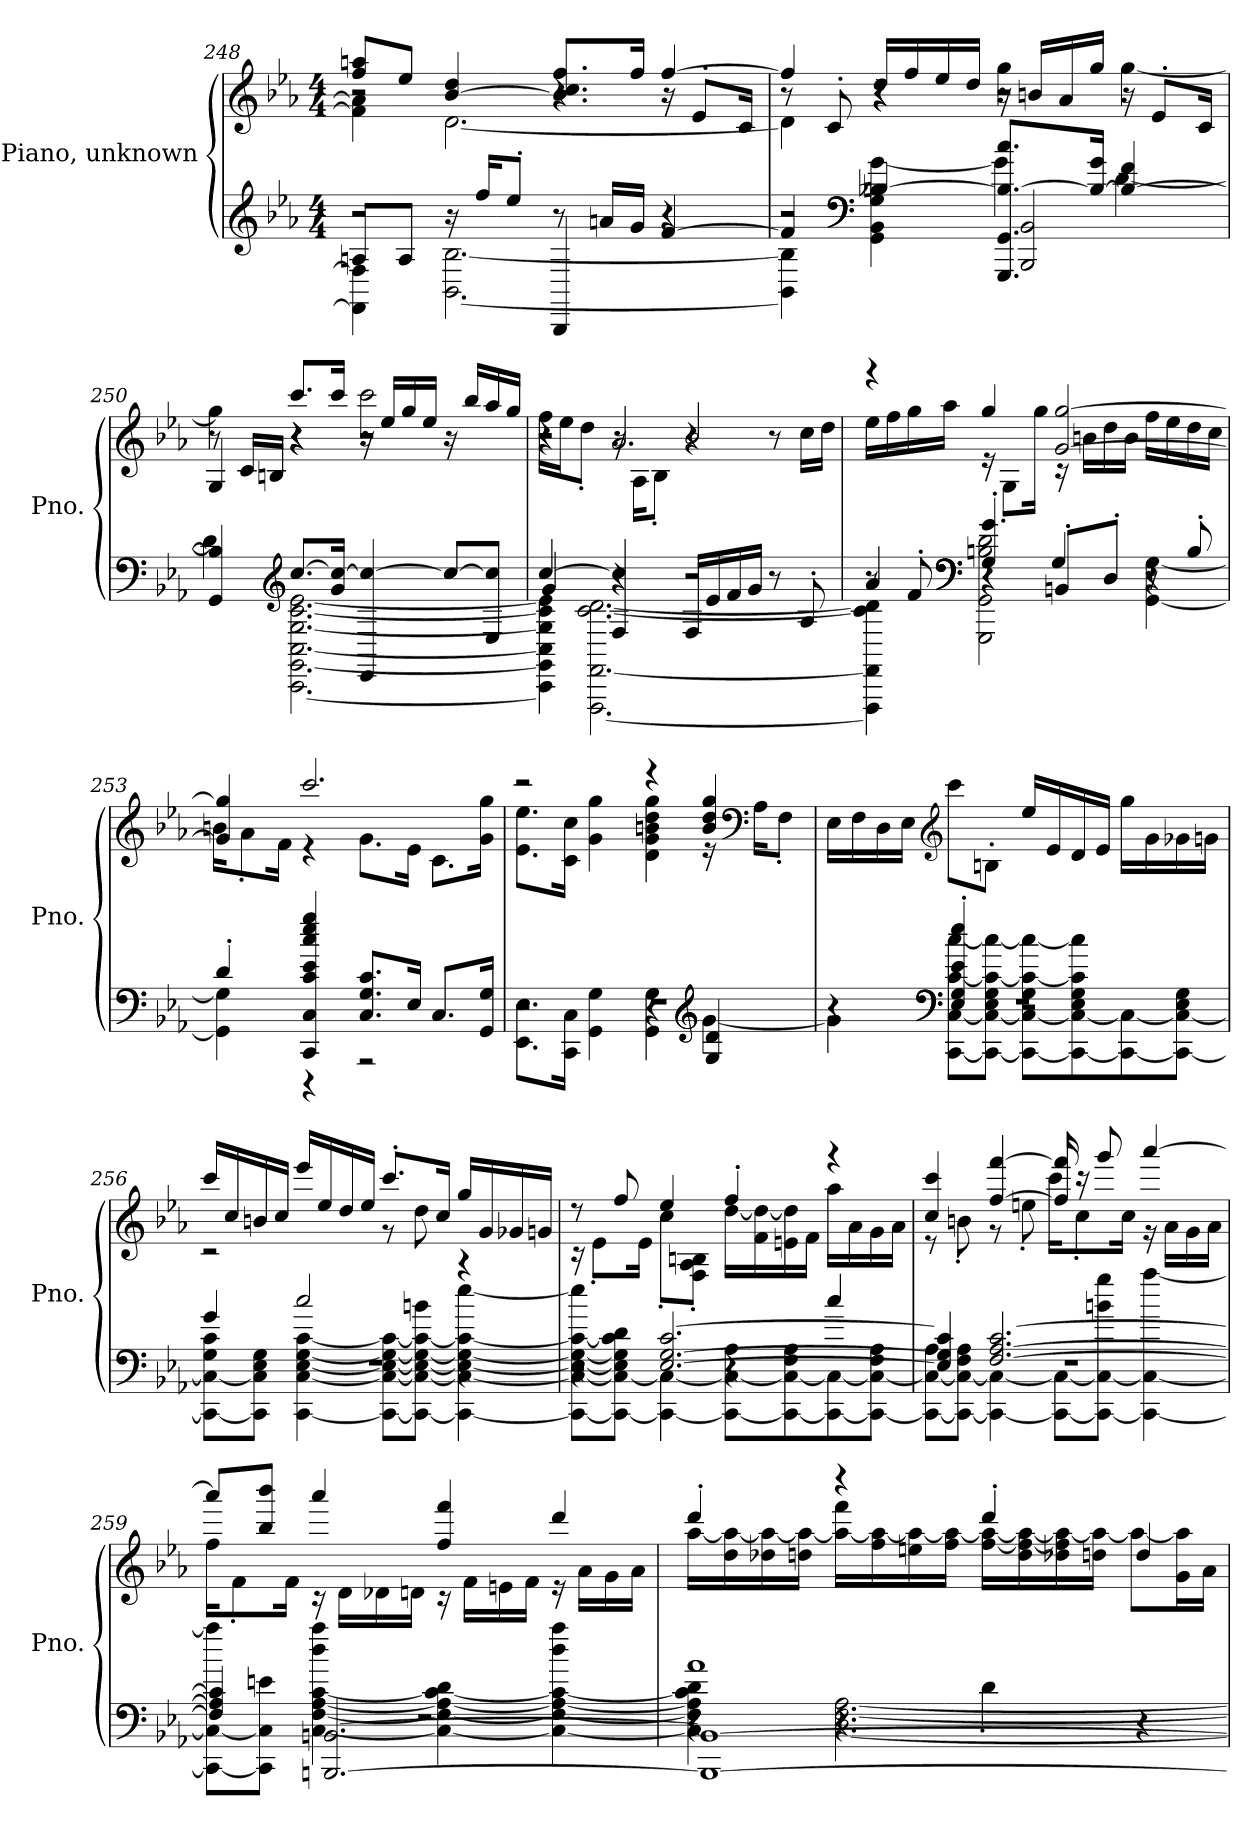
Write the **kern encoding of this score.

**kern	**kern
*part1	*part1
*staff2	*staff1
*I"Piano, unknown	*
*I'Pno.	*
*clefG2	*clefG2
*k[b-e-a-]	*k[b-e-a-]
*M4/4	*M4/4
=248	=248
*^	*^
*	*^	*	*^
8An/L	4FF\] 4F\]	2r	8ff/ 8aan/L	4f\] 4a\]	2r
8A/J	.	.	8ee-/J	.	.
16r	[2.BB-\ [2.B-\	.	[4b-/ 4dd/	[2.d\	.
16ff/KL	.	.	.	.	.
8ee-'/J	.	.	.	.	.
8r	.	4BBB-/	8.b-/] 8.cc/ 8.ff/L	.	4r
16an/LL	.	.	.	.	.
16g/JJ	.	.	16ff/Jk	.	.
[4f/	.	4r	16r	.	[4ff/
.	.	.	8e-'/L	.	.
.	.	.	16c/Jk	.	.
!!LO:PB:g=z	!!	!!
=249	=249	=249	=249	=249	=249
4f/]	4BB-\] 4B-\]	2r	8r	4d\]	4ff/]
.	.	.	8c'/	.	.
*clefF4	*	*	*	*	*
[4Bn/	4GG\ 4BB-\ 4G\ 4B-X\ [4g\	.	16dd/LL	4r	4r
.	.	.	16ff/	.	.
.	.	.	16ee-/	.	.
.	.	.	16dd/JJ	.	.
8.GGG/ 8.GG/ 8.B/_ 8.cc/L	4g\]	2BBB-/ 2BB-/	16r	4gg\	2r
.	.	.	16bn/LL	.	.
.	.	.	16a-/	.	.
16B/_ 16g/Jk	.	.	16gg/JJ	.	.
4B/_ 4f/	[4d\	.	16r	[4gg\	.
.	.	.	8e-'/L	.	.
.	.	.	16c/Jk	.	.
*	*v	*v	*	*	*
=250	=250	=250	=250	=250
4GG/ 4B/]	4d\]	8r	4gg\]	4G/
.	.	16c/LL	.	.
.	.	16Bn/JJ	.	.
*clefG2	*	*	*	*
[8.cc/L	[2.CC\ [2.GG\ [2.C\ [2.G\ [2.c\ [2.e-\	8.ccc/L	4r	4r
16g/ 16cc/_Jk	.	16ccc/Jk	.	.
4EE-/ 4cc/_	.	16r	2ccc\	2r
.	.	16ee-/LL	.	.
.	.	16gg/	.	.
.	.	16ee-/JJ	.	.
8cc/L_	.	16r	.	.
.	.	16bb-/LL	.	.
8E-/ 8cc/]J	.	16aa-/	.	.
.	.	16gg/JJ	.	.
!!LO:LB:g=z	!!	!!
=251	=251	=251	=251	=251
*	*^	*	*	*
[4cc/	4CC\] 4GG\] 4C\] 4G\] 4c\] 4e-\]	4g/	2r	16ff\LL	4r
.	.	.	.	16ee-\J	.
.	.	.	.	8dd'\J	.
4F/ 4cc/]	[2.FFF\ [2.FF\ [2.c\ [2.d\	4r	.	16r	2.a-/
.	.	.	.	16A-\KL	.
.	.	.	.	8B-'\J	.
16F/LL	.	2r	2b-/	4r	.
16e-/	.	.	.	.	.
16f/	.	.	.	.	.
16g/JJ	.	.	.	.	.
8r	.	.	.	8r	.
8A-'/	.	.	.	16cc\LL	.
.	.	.	.	16dd\JJ	.
*	*	*	*	*v	*v
=252	=252	=252	=252	=252
8r	4FFF\] 4FF\] 4c\] 4d\]	4a-/	4r	16ee-\LL
.	.	.	.	16ff\
8f'/	.	.	.	16gg\
.	.	.	.	16aa-\JJ
*clefF4	*	*	*	*
4G/' 4g/'	2GGG\ 2GG\ 2Bn\ 2d\	4r	4gg/	16r
.	.	.	.	8G'\L
.	.	.	.	16gg\Jk
8BBn'/L	.	4G/	[2g/ [2gg/	16r
.	.	.	.	16bn\LL
8D'/J	.	.	.	16dd\
.	.	.	.	16b\JJ
8r	[4GG\ [4G\	4r	.	16ff\LL
.	.	.	.	16ee-\
8B'/	.	.	.	16dd\
.	.	.	.	16cc\JJ
*	*v	*v	*	*
=253	=253	=253	=253
4d'/	4GG\] 4G\]	4g/] 4gg/]	16bn\KL
.	.	.	8a-'\
.	.	.	16f\Jk
4CC/ 4C/ 4c/ 4e-/ 4cc/ 4ee-/ 4gg/	4r	2.ccc/	4r
8.C/ 8.G/ 8.c/L	2r	.	8.g\L
16E-/Jk	.	.	16e-\Jk
8.C/L	.	.	8.c\L
16GG/ 16G/Jk	.	.	16g\ 16gg\Jk
!!LO:LB:g=z	!!
=254	=254	=254	=254
*	*^	*	*
1r	8.EE-\ 8.E-\L	2r	2r	8.e-\ 8.ee-\L
.	16CC\ 16C\Jk	.	.	16c\ 16cc\Jk
.	4GG\ 4G\	.	.	4g\ 4gg\
.	4GG\ 4G\	4r	4r	4d\ 4g\ 4bn\ 4dd\ 4gg\
*clefG2	*	*	*	*
.	[4g\	4G/ 4d/	4b/ 4dd/ 4gg/	16r
*	*	*	*clefF4	*
.	.	.	.	16A-\KL
.	.	.	.	8F'\J
*	*	*	*v	*v
=255	=255	=255	=255
1r	4g\]	4r	16E-\LL
.	.	.	16F\
.	.	.	16D\
.	.	.	16E-\JJ
*clefF4	*	*	*clefG2
.	[8CC\ [8C\ [8c\ [8cc\L	4E-/' 4G/' 4e-/' 4ee-/'	8ccc\L
.	8CC\_ 8C\_ 8E-\ 8G\ 8c\_ 8cc\_J	.	8Bn'\J
.	8CC\_ 8C\_ 8G\ 8c\_ 8cc\_L	2r	16ee-/LL
.	.	.	16e-/
.	8CC\_ 8C\_ 8E-\ 8G\ 8c\] 8cc\]	.	16d/
.	.	.	16e-/JJ
.	8CC\_ 8C\_	.	16gg\LL
.	.	.	16g\
.	8CC\_ 8C\_ 8E-\ 8G\J	.	16g-X\
.	.	.	16gn\JJ
!!LO:LB:g=z
=256	=256	=256	=256
*	*	*	*^
1r	8CC\_ 8C\_ 8G\ 8c\L	4g/	16ccc/LL	2r
.	.	.	16cc/	.
.	8CC\] 8C\] 8E-\ 8G\J	.	16bn/	.
.	.	.	16cc/JJ	.
.	[4CC\ [4C\ [4E-\ [4G\ [4c\	2cc/	16eee-/LL	.
.	.	.	16ee-/	.
.	.	.	16dd/	.
.	.	.	16ee-/JJ	.
.	8CC\_ 8C\_ 8E-\_ 8G\_ 8c\_L	.	8.ccc'/L	8r
.	8CC\_ 8C\_ 8E-\_ 8G\_ 8c\_ 8bn\J	.	.	8dd\
.	.	.	16cc/Jk	.
.	4CC\_ 4C\_ 4E-\_ 4G\_ 4c\_ [4ee-\	4r	16gg/LL	4r
.	.	.	16g/	.
.	.	.	16g-X/	.
.	.	.	16gn/JJ	.
=257	=257	=257	=257	=257
2r	8CC\_ 8C\_ 8E-\_ 8G\_ 8c\_ 8ee-\]L	4r	8r	16r
.	.	.	.	8e-'\L
.	8CC\_ 8C\_ 8E-\] 8G\] 8c\] 8d\J	.	8ff/	.
.	.	.	.	16e-\Jk
.	4CC\_ 4C\_	[2.E-/ [2.G/ [2.c/	4ee-/	8cc'\L
.	.	.	.	8F\' 8A-\' 8Bn\'J
4r	8CC\_ 8C\_ 8A-\L	.	4ff'/	[16dd\LL
.	.	.	.	16f\ 16dd\_
.	8CC\_ 8C\_ 8F\ 8A-\	.	.	16en\ 16dd\]
.	.	.	.	16f\JJ
4cc/	8CC\_ 8C\_	.	4r	16aa-\LL
.	.	.	.	16a-\
.	8CC\_ 8C\_ 8F\ 8A-\J	.	.	16g\
.	.	.	.	16a-\JJ
!!LO:LB:g=z	!!
=258	=258	=258	=258	=258
1r	8CC\_ 8C\_ 8A-\L	4E-/] 4G/] 4c/]	4cc/ 4ccc/	8r
.	8CC\_ 8C\_ 8F\ 8A-\J	.	.	8bn'\
.	4CC\_ 4C\_	[2.F/ [2.A-/ [2.c/	[4ff/ [4fff/	8r
.	.	.	.	8een'\
.	8CC\_ 8C\_L	.	16ff/] 16fff/]	16ccc\KL
.	.	.	16r	8cc'\
.	8CC\_ 8C\_ 8bn\ 8gg\J	.	8ggg/	.
.	.	.	.	16cc\Jk
.	4CC\_ 4C\_ [4aa-\	.	[4aaa-/	16r
.	.	.	.	16a-\LL
.	.	.	.	16g\
.	.	.	.	16a-\JJ
=259	=259	=259	=259	=259
1r	8CC\_ 8C\_ 8aa-\]L	4F/] 4A-/] 4c/]	8aaa-/L]	16ff\KL
.	.	.	.	8f'\
.	8CC\] 8C\] 8en\J	.	8bb-/ 8bbb-/J	.
.	.	.	.	16f\Jk
.	[4C\ [4F\ [4A-\ [4c\ 4dd\ 4aa-\	[2.BBBn/ [2.BBn/	4aaa-/	16r
.	.	.	.	16d\LL
.	.	.	.	16d-X\
.	.	.	.	16dn\JJ
.	4C\_ 4F\_ 4A-\_ 4c\_ 4d\	.	4ff/ 4fff/	16r
.	.	.	.	16f\LL
.	.	.	.	16en\
.	.	.	.	16f\JJ
.	4C\_ 4F\_ 4A-\_ 4c\_ 4dd\ 4aa-\	.	4ddd/	16r
.	.	.	.	16a-\LL
.	.	.	.	16g\
.	.	.	.	16a-\JJ
!!LO:LB:g=z	!!
=260	=260	=260	=260	=260
*	*	*^	*	*
1a-	4C\] 4F\] 4A-\] 4c\] 4d\	1BBB_ 1BB_	4r	4ddd'/	[16aa-\LL
.	.	.	.	.	16dd\ 16aa-\_
.	.	.	.	.	16dd-X\ 16aa-\_
.	.	.	.	.	16ddn\ 16aa-\_JJ
.	4r	.	[2.D\ [2.F\ [2.A-\	4r	16aa-\_ 16fff\LL
.	.	.	.	.	16ff\ 16aa-\_
.	.	.	.	.	16een\ 16aa-\_
.	.	.	.	.	16ff\ 16aa-\_JJ
.	4d'\	.	.	4ddd'/	[16ff\ 16aa-\_LL
.	.	.	.	.	16dd\ 16ff\_ 16aa-\_
.	.	.	.	.	16dd-X\ 16ff\] 16aa-\_
.	.	.	.	.	16ddn\ 16aa-\_JJ
.	4r	.	.	4dd/	8aa-\L_
.	.	.	.	.	16g\ 16aa-\]L
.	.	.	.	.	16a-\JJ
*v	*v	*v	*v	*	*
*	*v	*v
=	=
*-	*-
